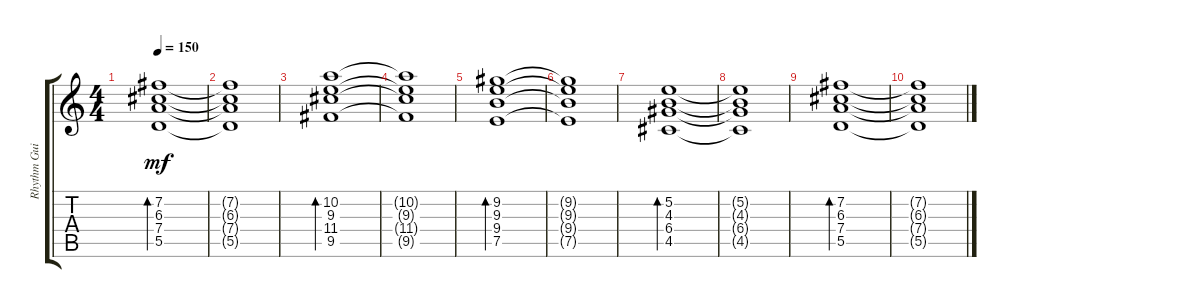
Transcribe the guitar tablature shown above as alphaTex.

\track ("Rhythm Guitar" "Rhythm Gui") {instrument overdrivenguitar}
\staff {score tabs}
\tuning (E4 B3 G3 D3 A2 E2) {hide}
\ts (4 4)
\tempo 150
\clef g2
\ks c
(7.2 6.3 7.4 5.5).1{bd 30 dy mf} |
(7.2{t} 6.3{t} 7.4{t} 5.5{t}).1 |
(10.2 9.3 11.4 9.5).1{bd 30} |
(10.2{t} 9.3{t} 11.4{t} 9.5{t}).1 |
(9.2 9.3 9.4 7.5).1{bd 30} |
(9.2{t} 9.3{t} 9.4{t} 7.5{t}).1 |
(5.2 4.3 6.4 4.5).1{bd 30} |
(5.2{t} 4.3{t} 6.4{t} 4.5{t}).1 |
(7.2 6.3 7.4 5.5).1{bd 30} |
(7.2{t} 6.3{t} 7.4{t} 5.5{t}).1
